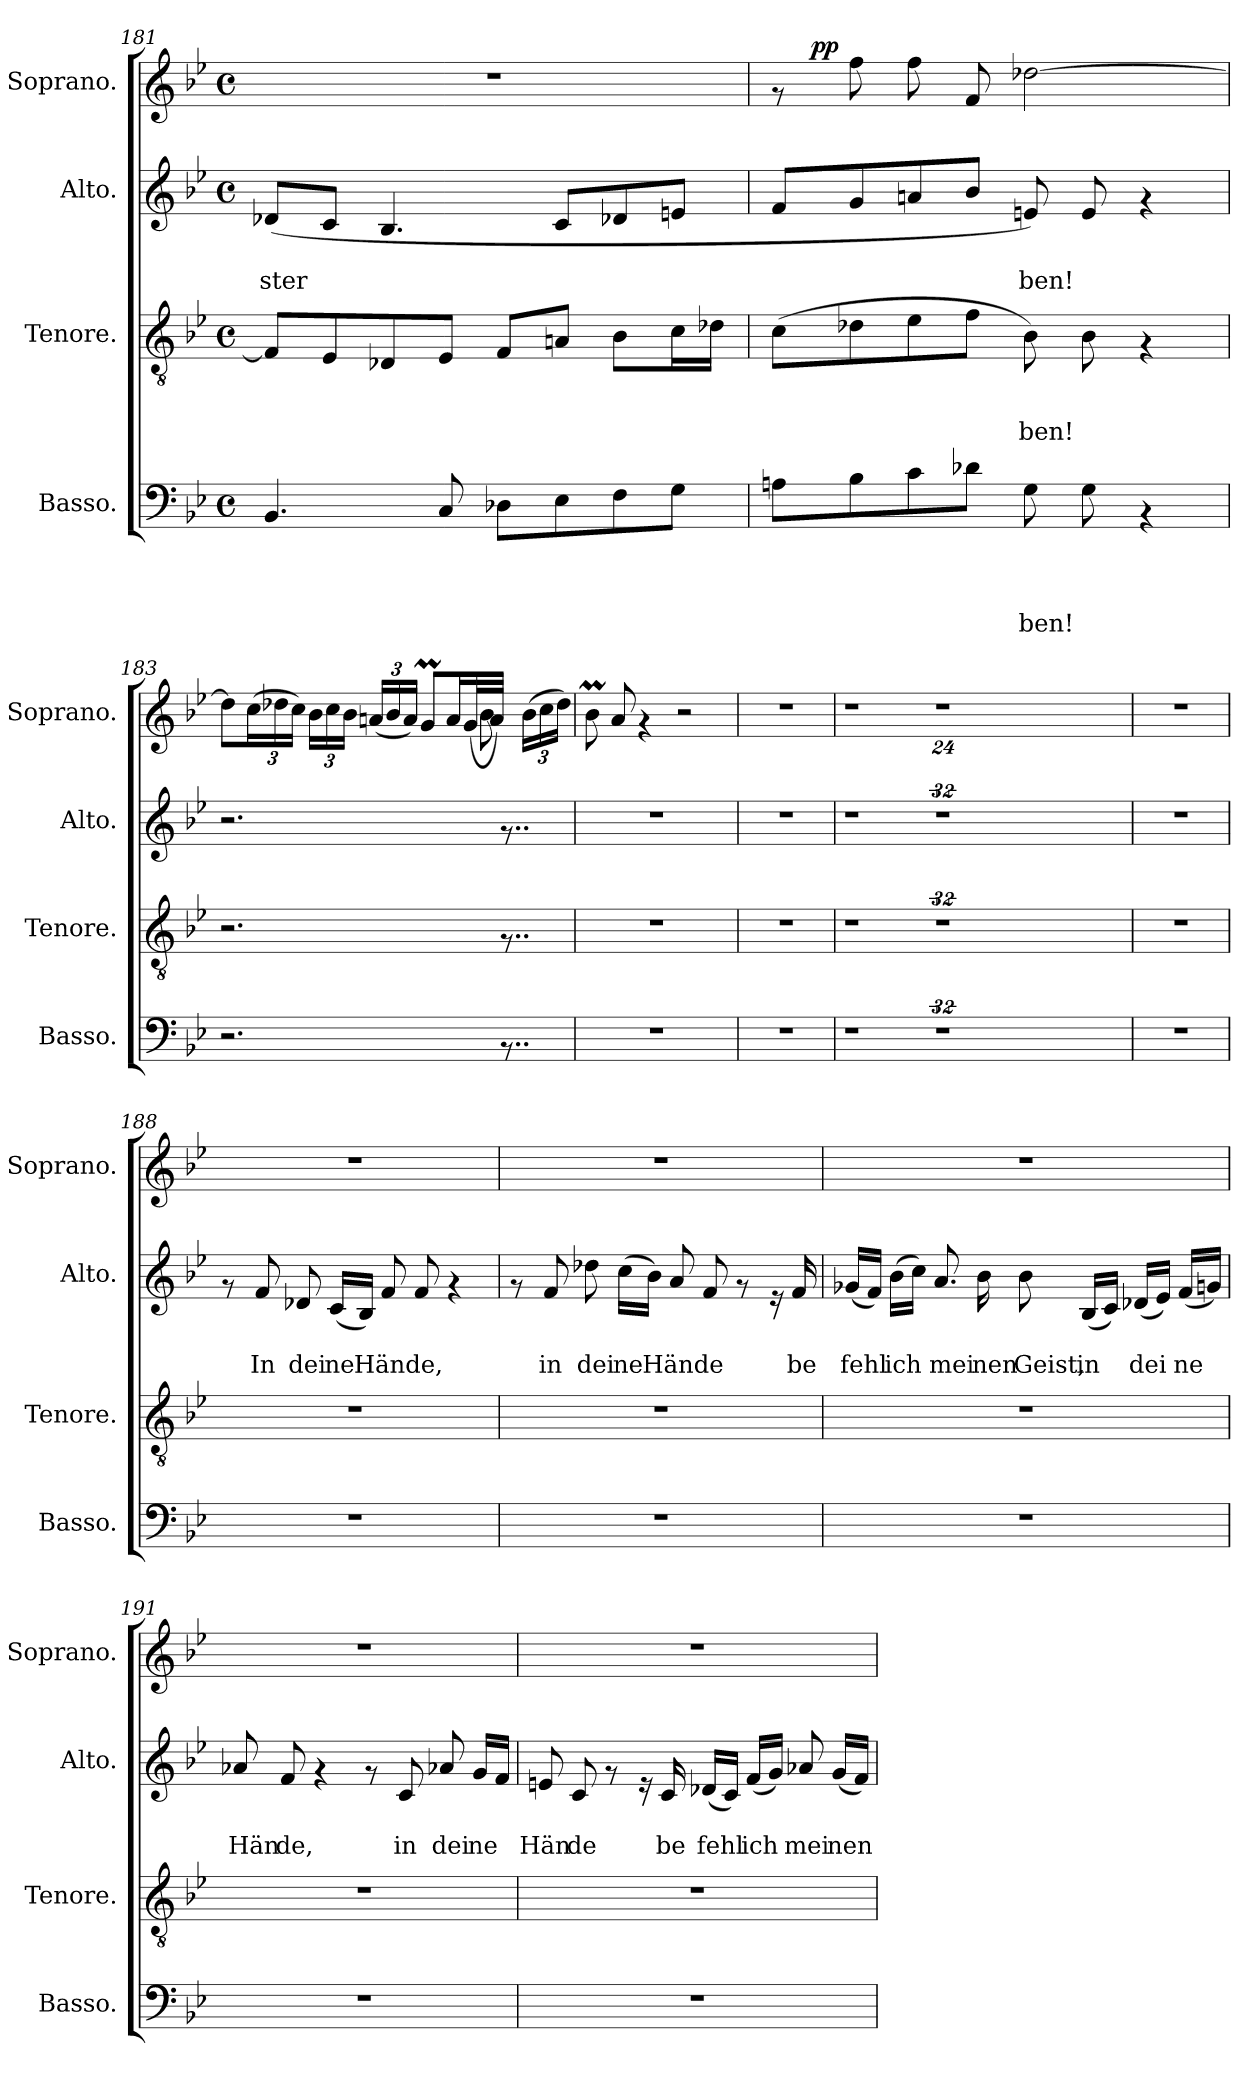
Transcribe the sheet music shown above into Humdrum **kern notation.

**kern	**text	**text	**text	**text	**kern	**text	**text	**text	**kern	**text	**text	**kern	**dynam
*part4	*part4	*part4	*part4	*part4	*part3	*part3	*part3	*part3	*part2	*part2	*part2	*part1	*part1
*staff4	*staff4	*staff4	*staff4	*staff4	*staff3	*staff3	*staff3	*staff3	*staff2	*staff2	*staff2	*staff1	*staff1
*I"Basso.	*	*	*	*	*I"Tenore.	*	*	*	*I"Alto.	*	*	*I"Soprano.	*
*I'Basso.	*	*	*	*	*I'Tenore.	*	*	*	*I'Alto.	*	*	*I'Soprano.	*
*clefF4	*	*	*	*	*clefGv2	*	*	*	*clefG2	*	*	*clefG2	*
*k[b-e-]	*	*	*	*	*k[b-e-]	*	*	*	*k[b-e-]	*	*	*k[b-e-]	*
*B-:	*	*	*	*	*B-:	*	*	*	*B-:	*	*	*B-:	*
*M4/4	*	*	*	*	*M4/4	*	*	*	*M4/4	*	*	*M4/4	*
*met(c)	*	*	*	*	*met(c)	*	*	*	*met(c)	*	*	*met(c)	*
=181	=181	=181	=181	=181	=181	=181	=181	=181	=181	=181	=181	=181	=181
!	!	!	!	!	!	!	!	!	!	!	!LO:LY:b	!	!
4.BB-/	.	.	.	.	8F/L]	.	.	.	(<8d-X/L	.	ster	1r	.
.	.	.	.	.	8E-/	.	.	.	8c/J	.	.	.	.
.	.	.	.	.	8D-X/	.	.	.	4.B-/	.	.	.	.
8C/	.	.	.	.	8E-/J	.	.	.	.	.	.	.	.
8D-X\L	.	.	.	.	8F/L	.	.	.	.	.	.	.	.
8E-\	.	.	.	.	8An/J	.	.	.	8c/L	.	.	.	.
8F\	.	.	.	.	8B-\L	.	.	.	8d-X/	.	.	.	.
8G\J	.	.	.	.	16c\L	.	.	.	8en/J	.	.	.	.
.	.	.	.	.	16d-X\JJ	.	.	.	.	.	.	.	.
=182	=182	=182	=182	=182	=182	=182	=182	=182	=182	=182	=182	=182	=182
*	*	*	*	*	*	*	*	*	*	*	*	*^	*
8An\L	.	.	.	.	(>8c\L	.	.	.	8f/L	.	.	8rf	16ryy	.
!	!	!	!	!	!	!	!	!	!	!	!	!	!	!LO:DY:a
.	.	.	.	.	.	.	.	.	.	.	.	.	2...ryy	pp
8B-\	.	.	.	.	8d-X\	.	.	.	8g/	.	.	8ff\	.	.
8c\	.	.	.	.	8e-\	.	.	.	8an/	.	.	8ff\	.	.
8d-X\J	.	.	.	.	8f\J	.	.	.	8b-/J	.	.	8f/	.	.
!	!	!	!	!LO:LY:b	!	!	!	!LO:LY:b	!	!	!LO:LY:b	!	!	!
8G\	.	.	.	ben!	8B-\)	.	.	-ben!	8en/)	.	ben!	[>2dd-X\	.	.
8G\	.	.	.	.	8B-\	.	.	.	8e/	.	.	.	.	.
4rAA	.	.	.	.	4rF	.	.	.	4rf	.	.	.	.	.
=183	=183	=183	=183	=183	=183	=183	=183	=183	=183	=183	=183	=183	=183	=183
2.r	.	.	.	.	2.r	.	.	.	2.r	.	.	8dd-\L]	2ryy	.
.	.	.	.	.	.	.	.	.	.	.	.	(>24cc\L	.	.
.	.	.	.	.	.	.	.	.	.	.	.	24dd-X\	.	.
.	.	.	.	.	.	.	.	.	.	.	.	24cc\JJ)	.	.
*	*	*	*	*	*	*	*	*	*	*	*	*Xbrackettup	*	*
.	.	.	.	.	.	.	.	.	.	.	.	24b-\LL	.	.
.	.	.	.	.	.	.	.	.	.	.	.	24cc\	.	.
.	.	.	.	.	.	.	.	.	.	.	.	24b-\JJ	.	.
.	.	.	.	.	.	.	.	.	.	.	.	(<24an/LL	.	.
.	.	.	.	.	.	.	.	.	.	.	.	24b-/	.	.
.	.	.	.	.	.	.	.	.	.	.	.	24a/JJ)	.	.
.	.	.	.	.	.	.	.	.	.	.	.	8gM/L	8..ryy	.
.	.	.	.	.	.	.	.	.	.	.	.	16a/L	.	.
.	.	.	.	.	.	.	.	.	.	.	.	(<32g/L	.	.
.	.	.	.	.	.	.	.	.	.	.	.	32a/JJJ)	8b-\	.
8..rAA	.	.	.	.	8..rF	.	.	.	8..rf	.	.	8..ryy	.	.
.	.	.	.	.	.	.	.	.	.	.	.	.	(>24b-\LL	.
.	.	.	.	.	.	.	.	.	.	.	.	.	24cc\	.
.	.	.	.	.	.	.	.	.	.	.	.	.	24dd-\JJ)	.
*	*	*	*	*	*	*	*	*	*	*	*	*v	*v	*
=184	=184	=184	=184	=184	=184	=184	=184	=184	=184	=184	=184	=184	=184
1r	.	.	.	.	1r	.	.	.	1r	.	.	8b-M\	.
.	.	.	.	.	.	.	.	.	.	.	.	8a/	.
.	.	.	.	.	.	.	.	.	.	.	.	4rf	.
.	.	.	.	.	.	.	.	.	.	.	.	2r	.
=185	=185	=185	=185	=185	=185	=185	=185	=185	=185	=185	=185	=185	=185
1r	.	.	.	.	1r	.	.	.	1r	.	.	1r	.
!!LO:LB:g=z
=186!	=186!	=186!	=186!	=186!	=186!	=186!	=186!	=186!	=186!	=186!	=186!	=186!	=186!
1r	.	.	.	.	1r	.	.	.	1r	.	.	1r	.
32%63r	.	.	.	.	32%63r	.	.	.	32%63r	.	.	24%47r	.
.	.	.	.	.	.	.	.	.	.	.	.	96ryy	.
=187	=187	=187	=187	=187	=187	=187	=187	=187	=187	=187	=187	=187	=187
1r	.	.	.	.	1r	.	.	.	1r	.	.	1r	.
=188	=188	=188	=188	=188	=188	=188	=188	=188	=188	=188	=188	=188	=188
1r	.	.	.	.	1r	.	.	.	8rf	.	.	1r	.
!	!	!	!	!	!	!	!	!	!	!	!LO:LY:b	!	!
.	.	.	.	.	.	.	.	.	8f/	.	In	.	.
!	!	!	!	!	!	!	!	!	!	!	!LO:LY:b	!	!
.	.	.	.	.	.	.	.	.	8d-X/	.	dei	.	.
!	!	!	!	!	!	!	!	!	!	!	!LO:LY:b	!	!
.	.	.	.	.	.	.	.	.	(<16c/LL	.	ne	.	.
!	!	!	!	!	!	!	!	!	!	!	!LO:LY:b	!	!
.	.	.	.	.	.	.	.	.	16B-/JJ)	.	Hände,	.	.
.	.	.	.	.	.	.	.	.	8f/	.	.	.	.
.	.	.	.	.	.	.	.	.	8f/	.	.	.	.
.	.	.	.	.	.	.	.	.	4rf	.	.	.	.
=189	=189	=189	=189	=189	=189	=189	=189	=189	=189	=189	=189	=189	=189
1r	.	.	.	.	1r	.	.	.	8rf	.	.	1r	.
!	!	!	!	!	!	!	!	!	!	!	!LO:LY:b	!	!
.	.	.	.	.	.	.	.	.	8f/	.	in	.	.
!	!	!	!	!	!	!	!	!	!	!	!LO:LY:b	!	!
.	.	.	.	.	.	.	.	.	8dd-X\	.	dei	.	.
!	!	!	!	!	!	!	!	!	!	!	!LO:LY:b	!	!
.	.	.	.	.	.	.	.	.	(>16cc\LL	.	ne	.	.
!	!	!	!	!	!	!	!	!	!	!	!LO:LY:b	!	!
.	.	.	.	.	.	.	.	.	16b-\JJ)	.	Hände	.	.
.	.	.	.	.	.	.	.	.	8a/	.	.	.	.
.	.	.	.	.	.	.	.	.	8f/	.	.	.	.
.	.	.	.	.	.	.	.	.	8rf	.	.	.	.
.	.	.	.	.	.	.	.	.	16re	.	.	.	.
!	!	!	!	!	!	!	!	!	!	!	!LO:LY:b	!	!
.	.	.	.	.	.	.	.	.	16f/	.	be	.	.
!!LO:LB:g=z
=190	=190	=190	=190	=190	=190	=190	=190	=190	=190	=190	=190	=190	=190
!	!	!	!	!	!	!	!	!	!	!	!LO:LY:b	!	!
1r	.	.	.	.	1r	.	.	.	(<16g-X/LL	.	fehl	1r	.
.	.	.	.	.	.	.	.	.	16f/JJ)	.	.	.	.
!	!	!	!	!	!	!	!	!	!	!	!LO:LY:b	!	!
.	.	.	.	.	.	.	.	.	(>16b-\LL	.	ich	.	.
.	.	.	.	.	.	.	.	.	16cc\JJ)	.	.	.	.
!	!	!	!	!	!	!	!	!	!	!	!LO:LY:b	!	!
.	.	.	.	.	.	.	.	.	8.a/	.	mei	.	.
!	!	!	!	!	!	!	!	!	!	!	!LO:LY:b	!	!
.	.	.	.	.	.	.	.	.	16b-\	.	nen	.	.
!	!	!	!	!	!	!	!	!	!	!	!LO:LY:b	!	!
.	.	.	.	.	.	.	.	.	8b-\	.	Geist,	.	.
!	!	!	!	!	!	!	!	!	!	!	!LO:LY:b	!	!
.	.	.	.	.	.	.	.	.	(<16B-/LL	.	in	.	.
.	.	.	.	.	.	.	.	.	16c/JJ)	.	.	.	.
!	!	!	!	!	!	!	!	!	!	!	!LO:LY:b	!	!
.	.	.	.	.	.	.	.	.	(<16d-X/LL	.	dei	.	.
.	.	.	.	.	.	.	.	.	16e-/JJ)	.	.	.	.
!	!	!	!	!	!	!	!	!	!	!	!LO:LY:b	!	!
.	.	.	.	.	.	.	.	.	(<16f/LL	.	ne	.	.
.	.	.	.	.	.	.	.	.	16gn/JJ)	.	.	.	.
=191	=191	=191	=191	=191	=191	=191	=191	=191	=191	=191	=191	=191	=191
!	!	!	!	!	!	!	!	!	!	!	!LO:LY:b	!	!
1r	.	.	.	.	1r	.	.	.	8a-X/	.	Hän	1r	.
!	!	!	!	!	!	!	!	!	!	!	!LO:LY:b	!	!
.	.	.	.	.	.	.	.	.	8f/	.	de,	.	.
.	.	.	.	.	.	.	.	.	4rf	.	.	.	.
.	.	.	.	.	.	.	.	.	8rf	.	.	.	.
!	!	!	!	!	!	!	!	!	!	!	!LO:LY:b	!	!
.	.	.	.	.	.	.	.	.	8c/	.	in	.	.
!	!	!	!	!	!	!	!	!	!	!	!LO:LY:b	!	!
.	.	.	.	.	.	.	.	.	8a-X/	.	dei	.	.
!	!	!	!	!	!	!	!	!	!	!	!LO:LY:b	!	!
.	.	.	.	.	.	.	.	.	16g/LL	.	ne	.	.
.	.	.	.	.	.	.	.	.	16f/JJ	.	.	.	.
!!LO:PB:g=z
=192	=192	=192	=192	=192	=192	=192	=192	=192	=192	=192	=192	=192	=192
!	!	!	!	!	!	!	!	!	!	!	!LO:LY:b	!	!
1r	.	.	.	.	1r	.	.	.	8en/	.	Hän	1r	.
!	!	!	!	!	!	!	!	!	!	!	!LO:LY:b	!	!
.	.	.	.	.	.	.	.	.	8c/	.	de	.	.
.	.	.	.	.	.	.	.	.	8rf	.	.	.	.
.	.	.	.	.	.	.	.	.	16re	.	.	.	.
!	!	!	!	!	!	!	!	!	!	!	!LO:LY:b	!	!
.	.	.	.	.	.	.	.	.	16c/	.	be	.	.
!	!	!	!	!	!	!	!	!	!	!	!LO:LY:b	!	!
.	.	.	.	.	.	.	.	.	(<16d-X/LL	.	fehl	.	.
.	.	.	.	.	.	.	.	.	16c/JJ)	.	.	.	.
!	!	!	!	!	!	!	!	!	!	!	!LO:LY:b	!	!
.	.	.	.	.	.	.	.	.	(<16f/LL	.	ich	.	.
.	.	.	.	.	.	.	.	.	16g/JJ)	.	.	.	.
!	!	!	!	!	!	!	!	!	!	!	!LO:LY:b	!	!
.	.	.	.	.	.	.	.	.	8a-X/	.	mei	.	.
!	!	!	!	!	!	!	!	!	!	!	!LO:LY:b	!	!
.	.	.	.	.	.	.	.	.	(<16g/LL	.	nen	.	.
.	.	.	.	.	.	.	.	.	16f/JJ)	.	.	.	.
=	=	=	=	=	=	=	=	=	=	=	=	=	=
*-	*-	*-	*-	*-	*-	*-	*-	*-	*-	*-	*-	*-	*-
